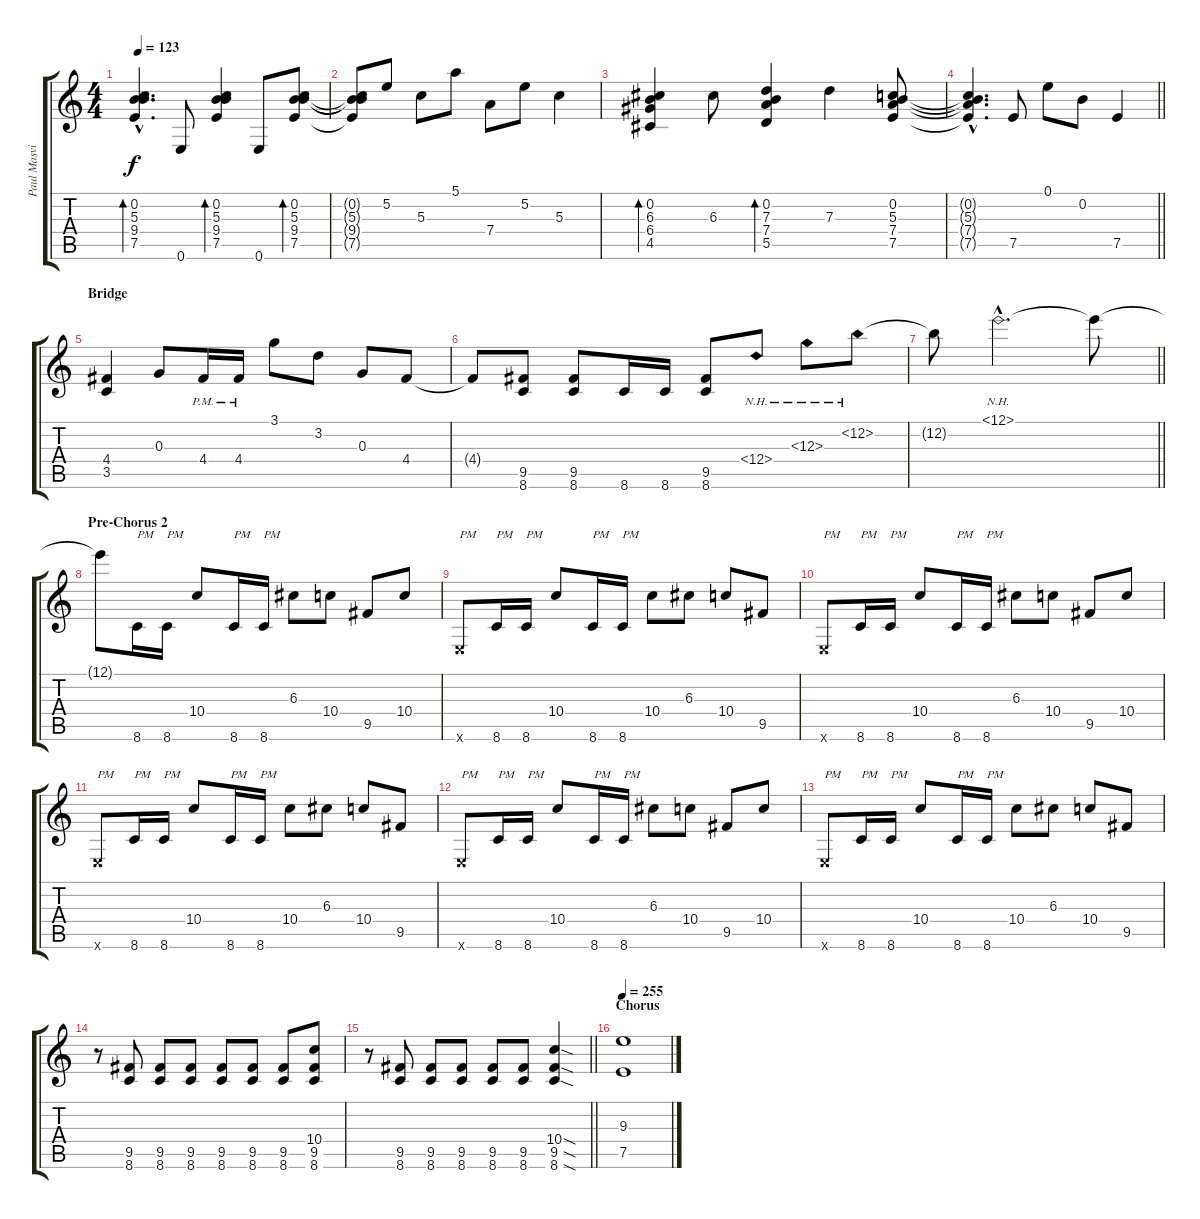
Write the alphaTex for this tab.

\track ("Paul Masvidal - Guitar" "Paul Masvi") {instrument distortionguitar}
\staff {score tabs}
\tuning (E4 B3 G3 D3 A2 E2) {hide}
\ts (4 4)
\tempo 123
\clef g2
\ks c
(0.2{hac} 5.3{hac} 9.4{hac} 7.5{hac}).4{d bd 240 dy f} 0.6.8 (0.2 5.3 9.4 7.5).4{bd 240} 0.6.8 (0.2 5.3 9.4 7.5).8{bd 240} |
(0.2{t} 5.3{t} 9.4{t} 7.5{t}).8 5.2.8 5.3.8 5.1.8 7.4.8 5.2.8 5.3.4 |
(0.2 6.3 6.4 4.5).4{bd 240} 6.3.8 (0.2 7.3 7.4 5.5).4{bd 240} 7.3.4 (0.2 5.3 7.4 7.5).8 |
\barLineRight lightlight
(0.2{hac t} 5.3{hac t} 7.4{hac t} 7.5{hac t}).4{d} 7.5.8 0.1.8 0.2.8 7.5.4 |
\section ("" "Bridge")
(4.4 3.5).4{instrument distortionguitar} 0.3.8 4.4{pm}.16 4.4{pm}.16 3.1.8 3.2.8 0.3.8 4.4.8 |
4.4{t}.8 (9.5 8.6).8 (9.5 8.6).8 8.6.16 8.6.16 (9.5 8.6).8 12.4{nh}.8 12.3{nh}.8 12.2{nh}.8 |
\barLineRight lightlight
12.2{t}.8 12.1{nh hac}.2{d} 12.1{t}.8 |
\section ("" "Pre-Chorus 2")
12.1{t}.8 8.6.16{txt "PM"} 8.6.16{txt "PM"} 10.4.8 8.6.16{txt "PM"} 8.6.16{txt "PM"} 6.3.8 10.4.8 9.5.8 10.4.8 |
0.6{x}.8{txt "PM"} 8.6.16{txt "PM"} 8.6.16{txt "PM"} 10.4.8 8.6.16{txt "PM"} 8.6.16{txt "PM"} 10.4.8 6.3.8 10.4.8 9.5.8 |
0.6{x}.8{txt "PM"} 8.6.16{txt "PM"} 8.6.16{txt "PM"} 10.4.8 8.6.16{txt "PM"} 8.6.16{txt "PM"} 6.3.8 10.4.8 9.5.8 10.4.8 |
0.6{x}.8{txt "PM"} 8.6.16{txt "PM"} 8.6.16{txt "PM"} 10.4.8 8.6.16{txt "PM"} 8.6.16{txt "PM"} 10.4.8 6.3.8 10.4.8 9.5.8 |
0.6{x}.8{txt "PM"} 8.6.16{txt "PM"} 8.6.16{txt "PM"} 10.4.8 8.6.16{txt "PM"} 8.6.16{txt "PM"} 6.3.8 10.4.8 9.5.8 10.4.8 |
0.6{x}.8{txt "PM"} 8.6.16{txt "PM"} 8.6.16{txt "PM"} 10.4.8 8.6.16{txt "PM"} 8.6.16{txt "PM"} 10.4.8 6.3.8 10.4.8 9.5.8 |
r.8 (9.5 8.6).8 (9.5 8.6).8 (9.5 8.6).8 (9.5 8.6).8 (9.5 8.6).8 (9.5 8.6).8 (10.4 9.5 8.6).8 |
\barLineRight lightlight
r.8 (9.5 8.6).8 (9.5 8.6).8 (9.5 8.6).8 (9.5 8.6).8 (9.5 8.6).8 (10.4{sod} 9.5{sod} 8.6{sod}).4 |
\section ("" "Chorus")
\tempo 255
(9.3 7.5).1
